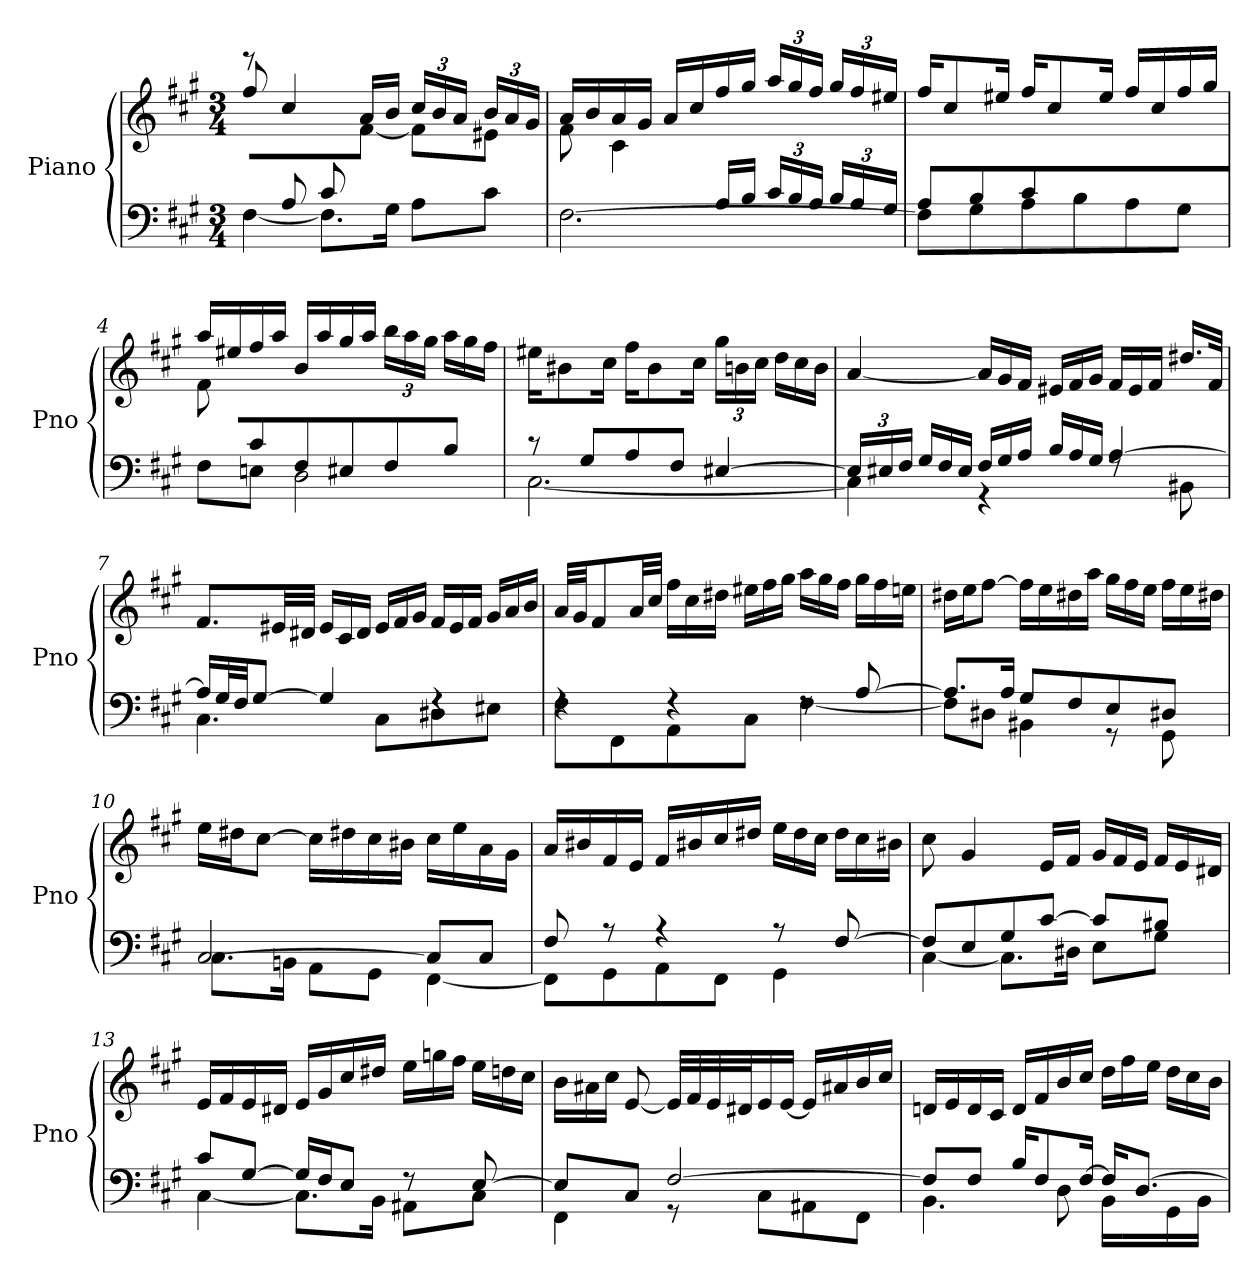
**kern	**kern
*part1	*part1
*staff2	*staff1
*I"Piano	*
*I'Pno	*
*clefF4	*clefG2
*k[f#c#g#]	*k[f#c#g#]
*M3/4	*M3/4
*MM44	*MM44
=1	=1
*^	*^
8ryy	[4F#\	8ff#/	8reee
8A/L	.	4cc#/	4ryy
8c#/	8.F#\L]	.	.
4.ryy	.	16a/LL	[8f#\J
.	16G#\Jk	16b/JJ	.
*	*	*Xbrackettup	*
.	8A\L	24cc#/LL	8f#\L]
.	.	24b/	.
.	.	24a/JJ	.
.	8c#\J	24b/LL	8e#X\J
.	.	24a/	.
.	.	24g#/JJ	.
=2	=2	=2	=2
[2.F#\	4.ryy	16a/LL	8f#\
.	.	16b/	.
.	.	16a/	4c#\
.	.	16g#/JJ	.
.	.	16a/LL	.
.	.	16cc#/	.
.	16A/LL	16ff#/	4.ryy
.	16B/JJ	16gg#/JJ	.
*	*Xbrackettup	*	*
.	24c#/LL	24aa/LL	.
.	24B/	24gg#/	.
.	24A/JJ	24ff#/JJ	.
.	24B/LL	24gg#/LL	.
.	24A/	24ff#/	.
.	24G#/JJ	24ee#X/JJ	.
=3	=3	=3	=3
8A/L	8F#\L]	16ff#/KL	4.ryy
.	.	8cc#/	.
8B/	8G#\	.	.
.	.	16ee#X/Jk	.
8c#/	8A\	16ff#/KL	.
.	.	8cc#/	.
4.ryy	8B\	.	8g#\
.	.	16ee#/Jk	.
.	8A\	16ff#/LL	8f#\
.	.	16cc#/	.
.	8G#\J	16ff#/	8e#X\J
.	.	16gg#/JJ	.
!!LO:LB:g=z	!!
=4	=4	=4	=4
8ryy	8F#\L	16aa/LL	8f#\L
.	.	16ee#X/	.
8c#/	8En\J	16ff#/	2ryy
.	.	16aa/JJ	.
8F#/	2D\	16b/LL	.
.	.	16aa/	.
8E#X/	.	16gg#/	.
.	.	16aa/JJ	.
8F#/	.	24bb\LL	.
.	.	24aa\	.
.	.	24gg#\JJ	.
*	*	*Xtuplet	*
8B/J	.	24aa\LL	8ryy
.	.	24gg#\	.
.	.	24ff#\JJ	.
*	*	*v	*v
=5	=5	=5
8r	[2.C#\	16ee#X\KL
.	.	8b#X\
8G#/L	.	.
.	.	16cc#\Jk
8A/	.	16ff#\KL
.	.	8b#\
8F#/J	.	.
.	.	16cc#\Jk
*	*	*tuplet
[4E#X/	.	24gg#\LL
.	.	24bn\
.	.	24cc#\JJ
*	*	*Xtuplet
.	.	24dd\LL
.	.	24cc#\
.	.	24b\JJ
=6	=6	=6
24E#/LL]	4C#\]	[4a/
24E#X/	.	.
24F#/JJ	.	.
*Xtuplet	*	*
24G#/LL	.	.
24F#/	.	.
24E#/JJ	.	.
24F#/LL	4r	24a/LL]
24G#/	.	24g#/
24A/JJ	.	24f#/JJ
24B/LL	.	24e#X/LL
24A/	.	24f#/
24G#/JJ	.	24g#/JJ
[4A/	8rF	24f#/LL
.	.	24e#/
.	.	24f#/JJ
.	8BB#X\	16.dd#X/LL
.	.	32f#/JJk
!!LO:LB:g=z
=7	=7	=7
16A/LL]	4.C#\	8.f#/L
32G#/L	.	.
32F#/JJ	.	.
[8G#/J	.	.
.	.	32e#X/LL
.	.	32d#X/JJJ
4G#/]	.	24e#/LL
.	.	24c#/
.	.	24d#/JJ
.	8C#\L	24e#/LL
.	.	24f#/
.	.	24g#/JJ
4rF	8D#X\	24f#/LL
.	.	24e#/
.	.	24f#/JJ
.	8E#X\J	24g#/LL
.	.	24a/
.	.	24b/JJ
=8	=8	=8
4rF	8F#\L	32a/LLL
.	.	32g#/JJ
.	.	8f#/
.	8FF#\	.
.	.	32a/LL
.	.	32cc#/JJJ
4rF	8AA\	24ff#\LL
.	.	24cc#\
.	.	24dd#X\JJ
.	8C#\J	24ee#X\LL
.	.	24ff#\
.	.	24gg#\JJ
8rF	[4F#\	24aa\LL
.	.	24gg#\
.	.	24ff#\JJ
[8A/	.	24gg#\LL
.	.	24ff#\
.	.	24een\JJ
=9	=9	=9
8.A/L]	8F#\L]	16dd#X\LL
.	.	16ee\J
.	8D#X\J	[8ff#\J
16A/Jk	.	.
8G#/L	4BB#X\	16ff#\LL]
.	.	16ee\
8F#/	.	16dd#X\
.	.	16aa\JJ
8E/	8r	24gg#\LL
.	.	24ff#\
.	.	24ee\JJ
8D#X/J	8GG#\	24ff#\LL
.	.	24ee\
.	.	24dd#X\JJ
!!LO:LB:g=z
=10	=10	=10
[2C#/	8.C#\L	16ee\LL
.	.	16dd#X\J
.	.	[8cc#\J
.	16BBn\Jk	.
.	8AA\L	16cc#\LL]
.	.	16dd#X\
.	8GG#\J	16cc#\
.	.	16b#X\JJ
8C#/L]	[4FF#\	16cc#\LL
.	.	16ee\
8C#/J	.	16a\
.	.	16g#\JJ
=11	=11	=11
8F#/	8FF#\L]	16a/LL
.	.	16b#X/
8r	8GG#\	16f#/
.	.	16e/JJ
4r	8AA\	16f#/LL
.	.	16b#X/
.	8FF#\J	16cc#/
.	.	16dd#X/JJ
8r	4GG#\	24ee\LL
.	.	24dd#\
.	.	24cc#\JJ
[8F#/	.	24dd#\LL
.	.	24cc#\
.	.	24b#X\JJ
=12	=12	=12
8F#/L]	[4C#\	8cc#\
8E/	.	4g#/
8G#/	8.C#\L]	.
[8c#/J	.	16e/LL
.	16D#X\Jk	16f#/JJ
8c#/L]	8E\L	24g#/LL
.	.	24f#/
.	.	24e/JJ
8B#X/J	8G#\J	24f#/LL
.	.	24e/
.	.	24d#X/JJ
!!LO:LB:g=z
=13	=13	=13
8c#/L	[4C#\	16e/LL
.	.	16f#/
[8G#/J	.	16e/
.	.	16d#X/JJ
16G#/LL]	8.C#\L]	16e/LL
16F#/J	.	16g#/
8E/J	.	16cc#/
.	16BB\Jk	16dd#X/JJ
8r	8AA#X\L	24ee\LL
.	.	24ggn\
.	.	24ff#\JJ
[8E/	8C#\J	24ee\LL
.	.	24ddn\
.	.	24cc#\JJ
=14	=14	=14
8E/L]	4FF#\	24b\LL
.	.	24a#X\
.	.	24cc#\JJ
8C#/J	.	[8e/
[2F#/	8r	32e/LLL]
.	.	32f#/
.	.	32e/
.	.	32d#X/J
.	8C#\L	16e/
.	.	[16e/JJ
.	8AA#X\	16e/LL]
.	.	16a#X/
.	8FF#\J	16b/
.	.	16cc#/JJ
=15	=15	=15
8F#/L]	4.BB\	16dn/LL
.	.	16e/
8F#/J	.	16d/
.	.	16c#/JJ
16B/KL	.	16d/LL
8F#/	.	16f#/
.	8D\	16b/
[16F#/Jk	.	16cc#/JJ
16F#/KL]	16BB\LL	24dd\LL
.	.	24ff#\
[8.D/J	16D\yy	.
.	.	24ee\JJ
.	16GG#\	24dd\LL
.	.	24cc#\
.	16BB\JJ	.
.	.	24b\JJ
*v	*v	*
=	=
*-	*-
